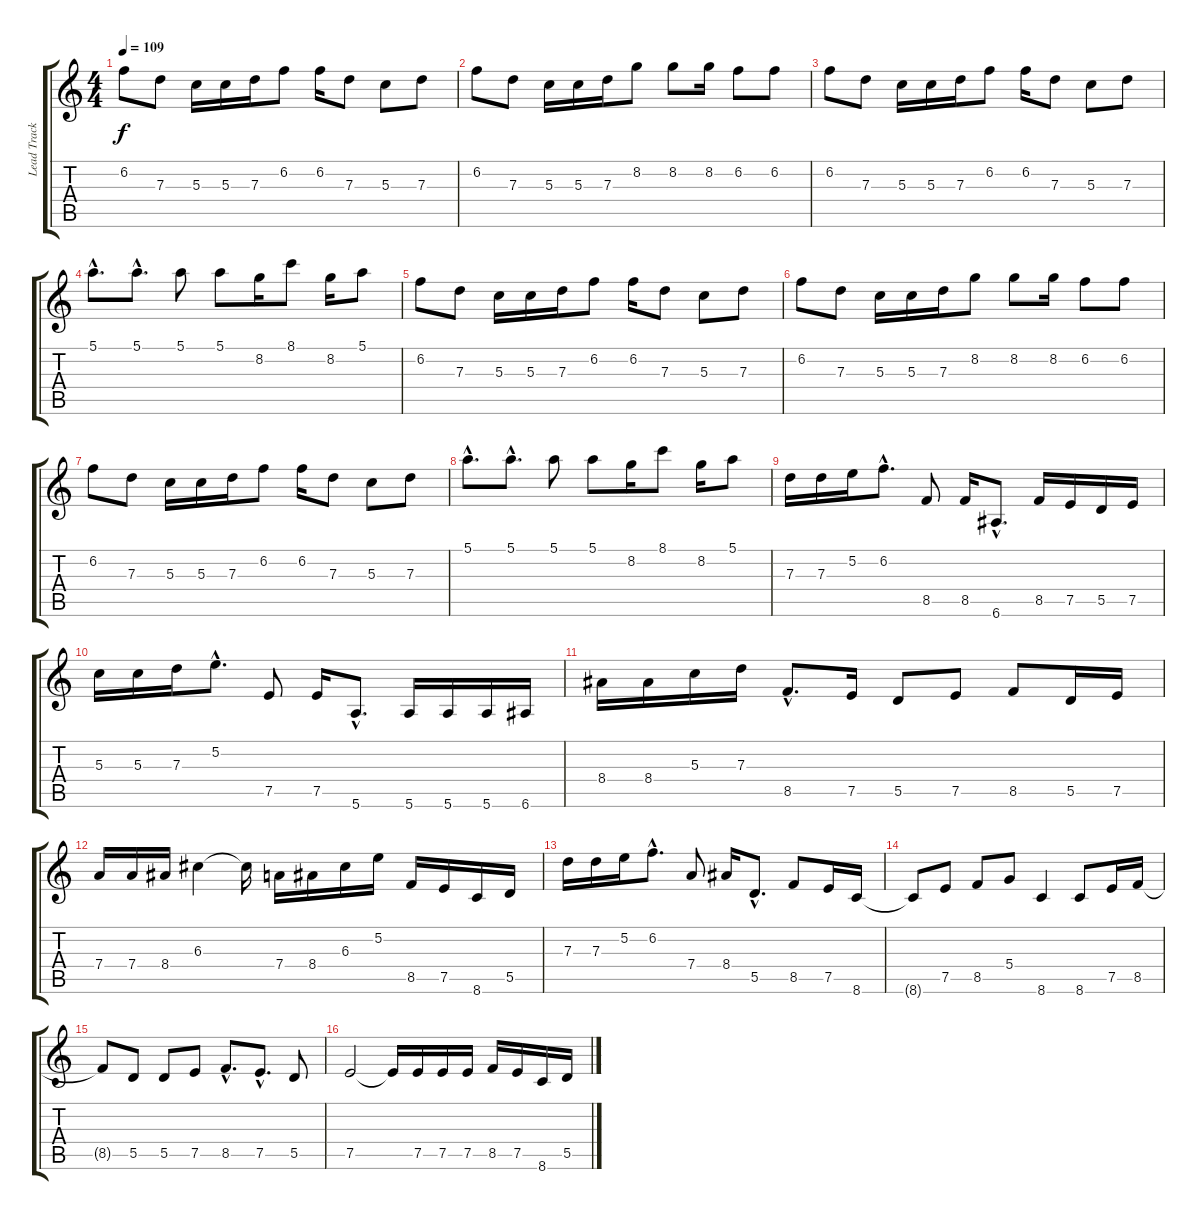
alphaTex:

\track ("Lead Track" "Lead Track") {instrument electricguitarclean}
\staff {score tabs}
\tuning (E4 B3 G3 D3 A2 E2) {hide}
\ts (4 4)
\tempo 109
\clef g2
\ks c
6.2.8{dy f} 7.3.8 5.3.16 5.3.16 7.3.16 6.2.8 6.2.16 7.3.8 5.3.8 7.3.8 |
6.2.8 7.3.8 5.3.16 5.3.16 7.3.16 8.2.8 8.2.8 8.2.16 6.2.8 6.2.8 |
6.2.8 7.3.8 5.3.16 5.3.16 7.3.16 6.2.8 6.2.16 7.3.8 5.3.8 7.3.8 |
5.1{hac}.8{d} 5.1{hac}.8{d} 5.1.8 5.1.8 8.2.16 8.1.8 8.2.16 5.1.8 |
6.2.8 7.3.8 5.3.16 5.3.16 7.3.16 6.2.8 6.2.16 7.3.8 5.3.8 7.3.8 |
6.2.8 7.3.8 5.3.16 5.3.16 7.3.16 8.2.8 8.2.8 8.2.16 6.2.8 6.2.8 |
6.2.8 7.3.8 5.3.16 5.3.16 7.3.16 6.2.8 6.2.16 7.3.8 5.3.8 7.3.8 |
5.1{hac}.8{d} 5.1{hac}.8{d} 5.1.8 5.1.8 8.2.16 8.1.8 8.2.16 5.1.8 |
7.3.16 7.3.16 5.2.16 6.2{hac}.8{d} 8.5.8 8.5.16 6.6{hac}.8{d} 8.5.16 7.5.16 5.5.16 7.5.16 |
5.3.16 5.3.16 7.3.16 5.2{hac}.8{d} 7.5.8 7.5.16 5.6{hac}.8{d} 5.6.16 5.6.16 5.6.16 6.6.16 |
8.4.16 8.4.16 5.3.16 7.3.16 8.5{hac}.8{d} 7.5.16 5.5.8 7.5.8 8.5.8 5.5.16 7.5.16 |
7.4.16 7.4.16 8.4.16 6.3.4 6.3{t}.16 7.4.16 8.4.16 6.3.16 5.2.16 8.5.16 7.5.16 8.6.16 5.5.16 |
7.3.16 7.3.16 5.2.16 6.2{hac}.8{d} 7.4.8 8.4.16 5.5{hac}.8{d} 8.5.8 7.5.16 8.6.16 |
8.6{t}.8 7.5.8 8.5.8 5.4.8 8.6.4 8.6.8 7.5.16 8.5.16 |
8.5{t}.8 5.5.8 5.5.8 7.5.8 8.5{hac}.8{d} 7.5{hac}.8{d} 5.5.8 |
7.5.2 7.5{t}.16 7.5.16 7.5.16 7.5.16 8.5.16 7.5.16 8.6.16 5.5.16
